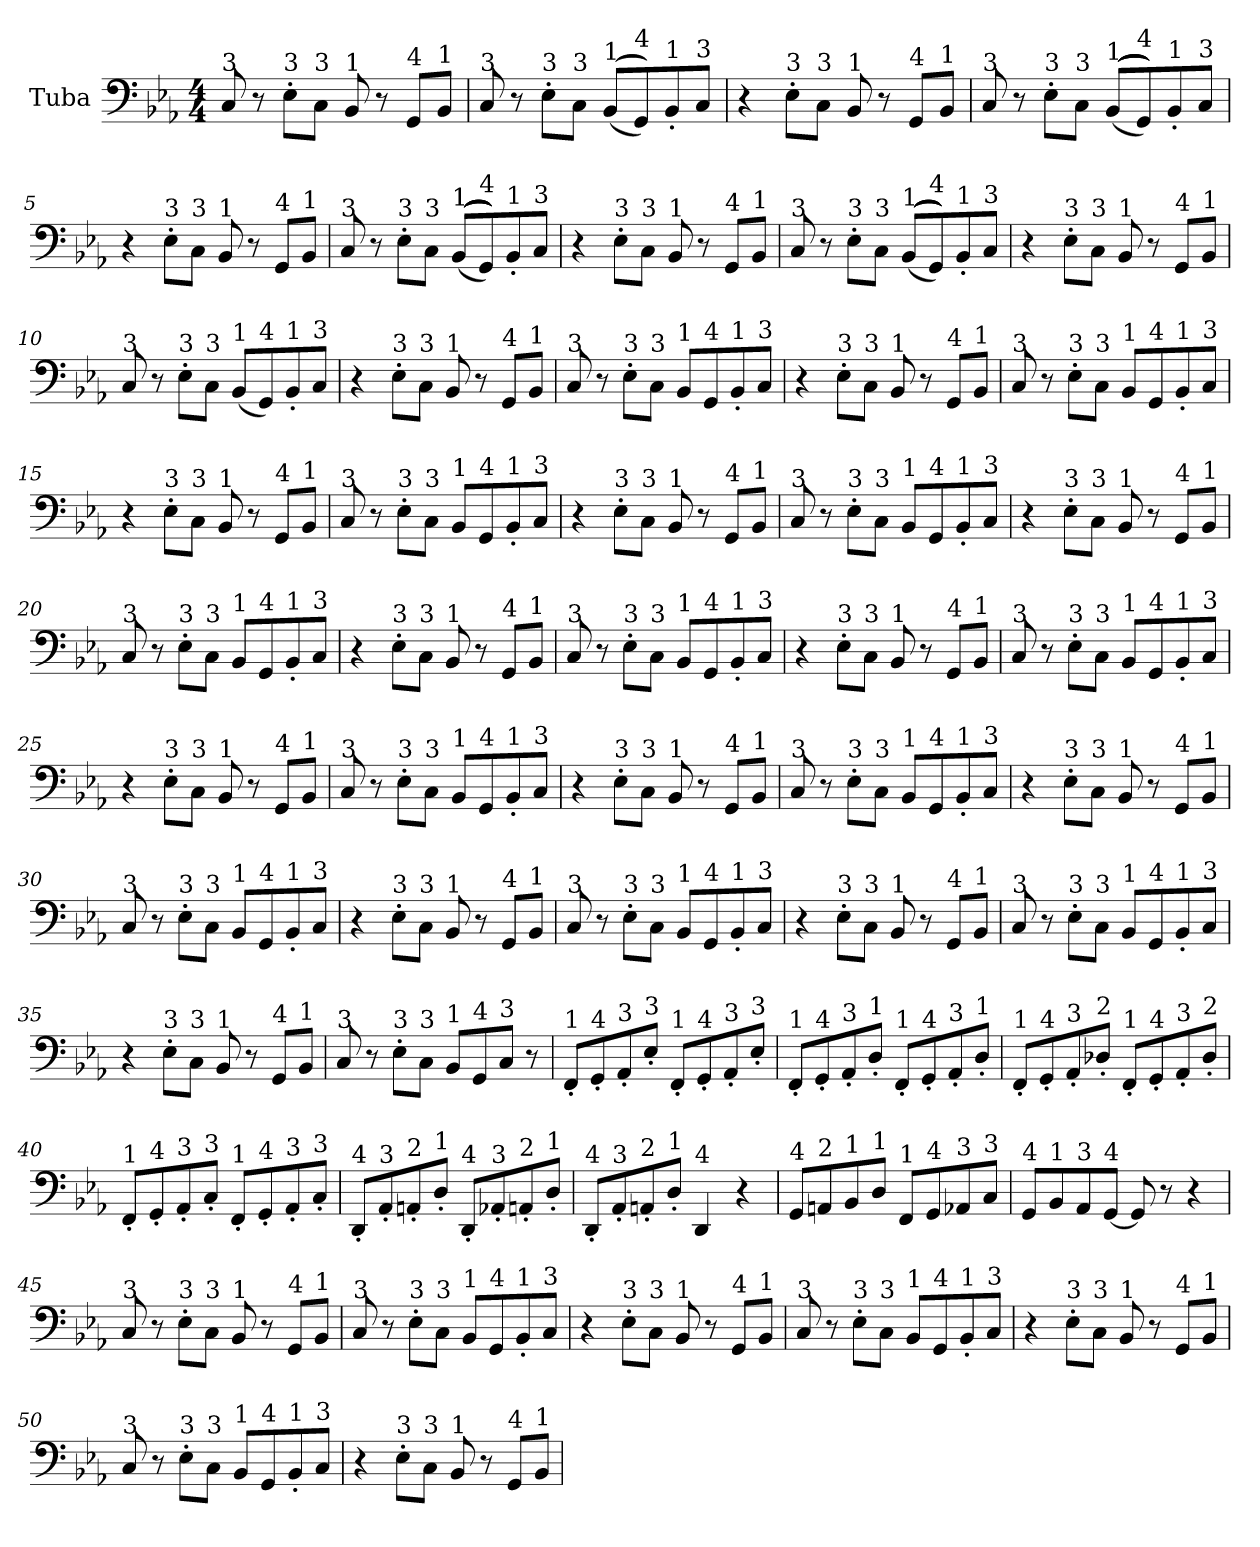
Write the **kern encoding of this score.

**kern
*part1
*staff1
*I"Tuba
*I'Tba
*clefF4
*k[b-e-a-]
*M4/4
=1
!LO:TX:a:t=3
8C/
8r
!LO:TX:a:t=3
8E-'\L
!LO:TX:a:t=3
8C\J
!LO:TX:a:t=1
8BB-/
8r
!LO:TX:a:t=4
8GG/L
!LO:TX:a:t=1
8BB-/J
=2
!LO:TX:a:t=3
8C/
8r
!LO:TX:a:t=3
8E-'\L
!LO:TX:a:t=3
8C\J
!LO:TX:a:t=1
(((8BB-/L
!LO:TX:a:t=4
8GG/)))
!LO:TX:a:t=1
8BB-'/
!LO:TX:a:t=3
8C/J
=3
4r
!LO:TX:a:t=3
8E-'\L
!LO:TX:a:t=3
8C\J
!LO:TX:a:t=1
8BB-/
8r
!LO:TX:a:t=4
8GG/L
!LO:TX:a:t=1
8BB-/J
=4
!LO:TX:a:t=3
8C/
8r
!LO:TX:a:t=3
8E-'\L
!LO:TX:a:t=3
8C\J
!LO:TX:a:t=1
(((((8BB-/L
!LO:TX:a:t=4
8GG/)))))
!LO:TX:a:t=1
8BB-'/
!LO:TX:a:t=3
8C/J
!!LO:LB:g=z
=5
4r
!LO:TX:a:t=3
8E-'\L
!LO:TX:a:t=3
8C\J
!LO:TX:a:t=1
8BB-/
8r
!LO:TX:a:t=4
8GG/L
!LO:TX:a:t=1
8BB-/J
=6
!LO:TX:a:t=3
8C/
8r
!LO:TX:a:t=3
8E-'\L
!LO:TX:a:t=3
8C\J
!LO:TX:a:t=1
((((((8BB-/L
!LO:TX:a:t=4
(8GG/))))))
!LO:TX:a:t=1
8BB-'/
!LO:TX:a:t=3
8C/J
=7
4r
!LO:TX:a:t=3
8E-'\L
!LO:TX:a:t=3
8C\J
!LO:TX:a:t=1
8BB-/
8r
!LO:TX:a:t=4
8GG/L
!LO:TX:a:t=1
8BB-/J
=8
!LO:TX:a:t=3
8C/
8r
!LO:TX:a:t=3
8E-'\L
!LO:TX:a:t=3
8C\J
!LO:TX:a:t=1
(((((8BB-/L
!LO:TX:a:t=4
((((8GG/)))))
!LO:TX:a:t=1
8BB-'/
!LO:TX:a:t=3
8C/J
=9
4r
!LO:TX:a:t=3
8E-'\L
!LO:TX:a:t=3
8C\J
!LO:TX:a:t=1
8BB-/
8r
!LO:TX:a:t=4
8GG/L
!LO:TX:a:t=1
8BB-/J
!!LO:LB:g=z
=10
!LO:TX:a:t=3
8C/
8r
!LO:TX:a:t=3
8E-'\L
!LO:TX:a:t=3
8C\J
!LO:TX:a:t=1
(8BB-/L
!LO:TX:a:t=4
(8GG/)
!LO:TX:a:t=1
8BB-'/
!LO:TX:a:t=3
8C/J
=11
4r
!LO:TX:a:t=3
8E-'\L
!LO:TX:a:t=3
8C\J
!LO:TX:a:t=1
8BB-/
8r
!LO:TX:a:t=4
8GG/L
!LO:TX:a:t=1
8BB-/J
=12
!LO:TX:a:t=3
8C/
8r
!LO:TX:a:t=3
8E-'\L
!LO:TX:a:t=3
8C\J
!LO:TX:a:t=1
8BB-/L
!LO:TX:a:t=4
8GG/
!LO:TX:a:t=1
8BB-'/
!LO:TX:a:t=3
8C/J
=13
4r
!LO:TX:a:t=3
8E-'\L
!LO:TX:a:t=3
8C\J
!LO:TX:a:t=1
8BB-/
8r
!LO:TX:a:t=4
8GG/L
!LO:TX:a:t=1
8BB-/J
=14
!LO:TX:a:t=3
8C/
8r
!LO:TX:a:t=3
8E-'\L
!LO:TX:a:t=3
8C\J
!LO:TX:a:t=1
8BB-/L
!LO:TX:a:t=4
8GG/
!LO:TX:a:t=1
8BB-'/
!LO:TX:a:t=3
8C/J
!!LO:LB:g=z
=15
4r
!LO:TX:a:t=3
8E-'\L
!LO:TX:a:t=3
8C\J
!LO:TX:a:t=1
8BB-/
8r
!LO:TX:a:t=4
8GG/L
!LO:TX:a:t=1
8BB-/J
=16
!LO:TX:a:t=3
8C/
8r
!LO:TX:a:t=3
8E-'\L
!LO:TX:a:t=3
8C\J
!LO:TX:a:t=1
8BB-/L
!LO:TX:a:t=4
8GG/
!LO:TX:a:t=1
8BB-'/
!LO:TX:a:t=3
8C/J
=17
4r
!LO:TX:a:t=3
8E-'\L
!LO:TX:a:t=3
8C\J
!LO:TX:a:t=1
8BB-/
8r
!LO:TX:a:t=4
8GG/L
!LO:TX:a:t=1
8BB-/J
=18
!LO:TX:a:t=3
8C/
8r
!LO:TX:a:t=3
8E-'\L
!LO:TX:a:t=3
8C\J
!LO:TX:a:t=1
8BB-/L
!LO:TX:a:t=4
8GG/
!LO:TX:a:t=1
8BB-'/
!LO:TX:a:t=3
8C/J
=19
4r
!LO:TX:a:t=3
8E-'\L
!LO:TX:a:t=3
8C\J
!LO:TX:a:t=1
8BB-/
8r
!LO:TX:a:t=4
8GG/L
!LO:TX:a:t=1
8BB-/J
!!LO:LB:g=z
=20
!LO:TX:a:t=3
8C/
8r
!LO:TX:a:t=3
8E-'\L
!LO:TX:a:t=3
8C\J
!LO:TX:a:t=1
8BB-/L
!LO:TX:a:t=4
8GG/
!LO:TX:a:t=1
8BB-'/
!LO:TX:a:t=3
8C/J
=21
4r
!LO:TX:a:t=3
8E-'\L
!LO:TX:a:t=3
8C\J
!LO:TX:a:t=1
8BB-/
8r
!LO:TX:a:t=4
8GG/L
!LO:TX:a:t=1
8BB-/J
=22
!LO:TX:a:t=3
8C/
8r
!LO:TX:a:t=3
8E-'\L
!LO:TX:a:t=3
8C\J
!LO:TX:a:t=1
8BB-/L
!LO:TX:a:t=4
8GG/
!LO:TX:a:t=1
8BB-'/
!LO:TX:a:t=3
8C/J
=23
4r
!LO:TX:a:t=3
8E-'\L
!LO:TX:a:t=3
8C\J
!LO:TX:a:t=1
8BB-/
8r
!LO:TX:a:t=4
8GG/L
!LO:TX:a:t=1
8BB-/J
=24
!LO:TX:a:t=3
8C/
8r
!LO:TX:a:t=3
8E-'\L
!LO:TX:a:t=3
8C\J
!LO:TX:a:t=1
8BB-/L
!LO:TX:a:t=4
8GG/
!LO:TX:a:t=1
8BB-'/
!LO:TX:a:t=3
8C/J
!!LO:LB:g=z
=25
4r
!LO:TX:a:t=3
8E-'\L
!LO:TX:a:t=3
8C\J
!LO:TX:a:t=1
8BB-/
8r
!LO:TX:a:t=4
8GG/L
!LO:TX:a:t=1
8BB-/J
=26
!LO:TX:a:t=3
8C/
8r
!LO:TX:a:t=3
8E-'\L
!LO:TX:a:t=3
8C\J
!LO:TX:a:t=1
8BB-/L
!LO:TX:a:t=4
8GG/
!LO:TX:a:t=1
8BB-'/
!LO:TX:a:t=3
8C/J
=27
4r
!LO:TX:a:t=3
8E-'\L
!LO:TX:a:t=3
8C\J
!LO:TX:a:t=1
8BB-/
8r
!LO:TX:a:t=4
8GG/L
!LO:TX:a:t=1
8BB-/J
=28
!LO:TX:a:t=3
8C/
8r
!LO:TX:a:t=3
8E-'\L
!LO:TX:a:t=3
8C\J
!LO:TX:a:t=1
8BB-/L
!LO:TX:a:t=4
8GG/
!LO:TX:a:t=1
8BB-'/
!LO:TX:a:t=3
8C/J
=29
4r
!LO:TX:a:t=3
8E-'\L
!LO:TX:a:t=3
8C\J
!LO:TX:a:t=1
8BB-/
8r
!LO:TX:a:t=4
8GG/L
!LO:TX:a:t=1
8BB-/J
!!LO:LB:g=z
=30
!LO:TX:a:t=3
8C/
8r
!LO:TX:a:t=3
8E-'\L
!LO:TX:a:t=3
8C\J
!LO:TX:a:t=1
8BB-/L
!LO:TX:a:t=4
8GG/
!LO:TX:a:t=1
8BB-'/
!LO:TX:a:t=3
8C/J
=31
4r
!LO:TX:a:t=3
8E-'\L
!LO:TX:a:t=3
8C\J
!LO:TX:a:t=1
8BB-/
8r
!LO:TX:a:t=4
8GG/L
!LO:TX:a:t=1
8BB-/J
=32
!LO:TX:a:t=3
8C/
8r
!LO:TX:a:t=3
8E-'\L
!LO:TX:a:t=3
8C\J
!LO:TX:a:t=1
8BB-/L
!LO:TX:a:t=4
8GG/
!LO:TX:a:t=1
8BB-'/
!LO:TX:a:t=3
8C/J
=33
4r
!LO:TX:a:t=3
8E-'\L
!LO:TX:a:t=3
8C\J
!LO:TX:a:t=1
8BB-/
8r
!LO:TX:a:t=4
8GG/L
!LO:TX:a:t=1
8BB-/J
=34
!LO:TX:a:t=3
8C/
8r
!LO:TX:a:t=3
8E-'\L
!LO:TX:a:t=3
8C\J
!LO:TX:a:t=1
8BB-/L
!LO:TX:a:t=4
8GG/
!LO:TX:a:t=1
8BB-'/
!LO:TX:a:t=3
8C/J
!!LO:LB:g=z
=35
4r
!LO:TX:a:t=3
8E-'\L
!LO:TX:a:t=3
8C\J
!LO:TX:a:t=1
8BB-/
8r
!LO:TX:a:t=4
8GG/L
!LO:TX:a:t=1
8BB-/J
=36
!LO:TX:a:t=3
8C/
8r
!LO:TX:a:t=3
8E-'\L
!LO:TX:a:t=3
8C\J
!LO:TX:a:t=1
8BB-/L
!LO:TX:a:t=4
8GG/
!LO:TX:a:t=3
8C/J
8r
=37
!LO:TX:a:t=1
8FF'/L
!LO:TX:a:t=4
8GG'/
!LO:TX:a:t=3
8AA-'/
!LO:TX:a:t=3
8E-'/J
!LO:TX:a:t=1
8FF'/L
!LO:TX:a:t=4
8GG'/
!LO:TX:a:t=3
8AA-'/
!LO:TX:a:t=3
8E-'/J
=38
!LO:TX:a:t=1
8FF'/L
!LO:TX:a:t=4
8GG'/
!LO:TX:a:t=3
8AA-'/
!LO:TX:a:t=1
8D'/J
!LO:TX:a:t=1
8FF'/L
!LO:TX:a:t=4
8GG'/
!LO:TX:a:t=3
8AA-'/
!LO:TX:a:t=1
8D'/J
=39
!LO:TX:a:t=1
8FF'/L
!LO:TX:a:t=4
8GG'/
!LO:TX:a:t=3
8AA-'/
!LO:TX:a:t=2
8D-X'/J
!LO:TX:a:t=1
8FF'/L
!LO:TX:a:t=4
8GG'/
!LO:TX:a:t=3
8AA-'/
!LO:TX:a:t=2
8D-'/J
!!LO:LB:g=z
=40
!LO:TX:a:t=1
8FF'/L
!LO:TX:a:t=4
8GG'/
!LO:TX:a:t=3
8AA-'/
!LO:TX:a:t=3
8C'/J
!LO:TX:a:t=1
8FF'/L
!LO:TX:a:t=4
8GG'/
!LO:TX:a:t=3
8AA-'/
!LO:TX:a:t=3
8C'/J
=41
!LO:TX:a:t=4
8DD'/L
!LO:TX:a:t=3
8AA-'/
!LO:TX:a:t=2
8AAn'/
!LO:TX:a:t=1
8D'/J
!LO:TX:a:t=4
8DD'/L
!LO:TX:a:t=3
8AA-X'/
!LO:TX:a:t=2
8AAn'/
!LO:TX:a:t=1
8D'/J
=42
!LO:TX:a:t=4
8DD'/L
!LO:TX:a:t=3
8AA-'/
!LO:TX:a:t=2
8AAn'/
!LO:TX:a:t=1
8D'/J
!LO:TX:a:t=4
4DD/
4r
=43
!LO:TX:a:t=4
8GG/L
!LO:TX:a:t=2
8AAn/
!LO:TX:a:t=1
8BB-/
!LO:TX:a:t=1
8D/J
!LO:TX:a:t=1
8FF/L
!LO:TX:a:t=4
8GG/
!LO:TX:a:t=3
8AA-X/
!LO:TX:a:t=3
8C/J
=44
!LO:TX:a:t=4
8GG/L
!LO:TX:a:t=1
8BB-/
!LO:TX:a:t=3
8AA-/
!LO:TX:a:t=4
[8GG/J
8GG/]
8r
4r
!!LO:LB:g=z
=45
!LO:TX:a:t=3
8C/
8r
!LO:TX:a:t=3
8E-'\L
!LO:TX:a:t=3
8C\J
!LO:TX:a:t=1
8BB-/
8r
!LO:TX:a:t=4
8GG/L
!LO:TX:a:t=1
8BB-/J
=46
!LO:TX:a:t=3
8C/
8r
!LO:TX:a:t=3
8E-'\L
!LO:TX:a:t=3
8C\J
!LO:TX:a:t=1
8BB-/L
!LO:TX:a:t=4
8GG/
!LO:TX:a:t=1
8BB-'/
!LO:TX:a:t=3
8C/J
=47
4r
!LO:TX:a:t=3
8E-'\L
!LO:TX:a:t=3
8C\J
!LO:TX:a:t=1
8BB-/
8r
!LO:TX:a:t=4
8GG/L
!LO:TX:a:t=1
8BB-/J
=48
!LO:TX:a:t=3
8C/
8r
!LO:TX:a:t=3
8E-'\L
!LO:TX:a:t=3
8C\J
!LO:TX:a:t=1
8BB-/L
!LO:TX:a:t=4
8GG/
!LO:TX:a:t=1
8BB-'/
!LO:TX:a:t=3
8C/J
=49
4r
!LO:TX:a:t=3
8E-'\L
!LO:TX:a:t=3
8C\J
!LO:TX:a:t=1
8BB-/
8r
!LO:TX:a:t=4
8GG/L
!LO:TX:a:t=1
8BB-/J
!!LO:PB:g=z
=50
!LO:TX:a:t=3
8C/
8r
!LO:TX:a:t=3
8E-'\L
!LO:TX:a:t=3
8C\J
!LO:TX:a:t=1
8BB-/L
!LO:TX:a:t=4
8GG/
!LO:TX:a:t=1
8BB-'/
!LO:TX:a:t=3
8C/J
=51
4r
!LO:TX:a:t=3
8E-'\L
!LO:TX:a:t=3
8C\J
!LO:TX:a:t=1
8BB-/
8r
!LO:TX:a:t=4
8GG/L
!LO:TX:a:t=1
8BB-/J
=
*-
